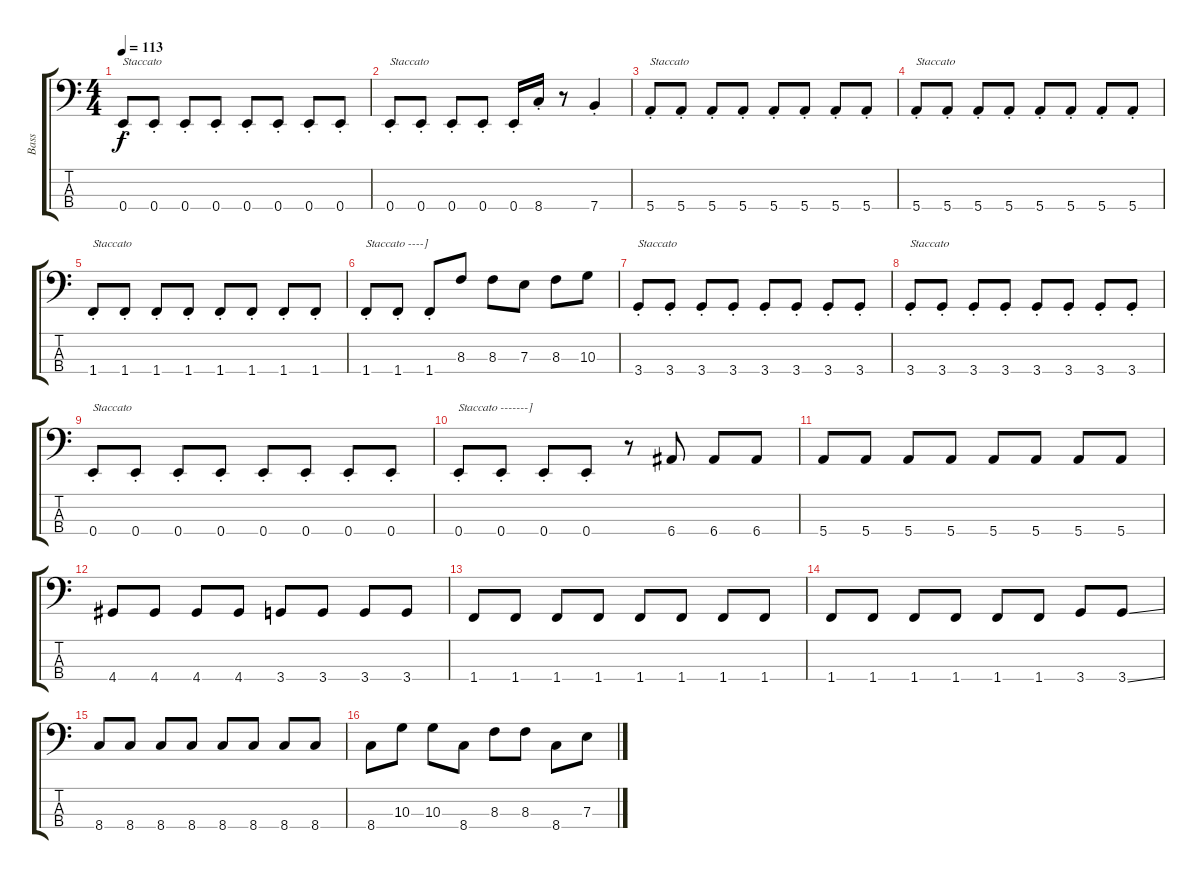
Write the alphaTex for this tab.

\track ("Bass" "Bass") {instrument electricbasspick}
\staff {score tabs}
\tuning (G2 D2 A1 E1) {hide}
\ts (4 4)
\tempo 113
\clef f4
\ks c
0.4{st}.8{txt "Staccato" dy f} 0.4{st}.8 0.4{st}.8 0.4{st}.8 0.4{st}.8 0.4{st}.8 0.4{st}.8 0.4{st}.8 |
0.4{st}.8{txt "Staccato"} 0.4{st}.8 0.4{st}.8 0.4{st}.8 0.4{st}.16 8.4{st}.16 r.8 7.4{st}.4 |
5.4{st}.8{txt "Staccato"} 5.4{st}.8 5.4{st}.8 5.4{st}.8 5.4{st}.8 5.4{st}.8 5.4{st}.8 5.4{st}.8 |
5.4{st}.8{txt "Staccato"} 5.4{st}.8 5.4{st}.8 5.4{st}.8 5.4{st}.8 5.4{st}.8 5.4{st}.8 5.4{st}.8 |
1.4{st}.8{txt "Staccato"} 1.4{st}.8 1.4{st}.8 1.4{st}.8 1.4{st}.8 1.4{st}.8 1.4{st}.8 1.4{st}.8 |
1.4{st}.8{txt "Staccato ----]"} 1.4{st}.8 1.4{st}.8 8.3.8 8.3.8 7.3.8 8.3.8 10.3.8 |
3.4{st}.8{txt "Staccato"} 3.4{st}.8 3.4{st}.8 3.4{st}.8 3.4{st}.8 3.4{st}.8 3.4{st}.8 3.4{st}.8 |
3.4{st}.8{txt "Staccato"} 3.4{st}.8 3.4{st}.8 3.4{st}.8 3.4{st}.8 3.4{st}.8 3.4{st}.8 3.4{st}.8 |
0.4{st}.8{txt "Staccato"} 0.4{st}.8 0.4{st}.8 0.4{st}.8 0.4{st}.8 0.4{st}.8 0.4{st}.8 0.4{st}.8 |
0.4{st}.8{txt "Staccato -------]"} 0.4{st}.8 0.4{st}.8 0.4{st}.8 r.8 6.4.8 6.4.8 6.4.8 |
5.4.8 5.4.8 5.4.8 5.4.8 5.4.8 5.4.8 5.4.8 5.4.8 |
4.4.8 4.4.8 4.4.8 4.4.8 3.4.8 3.4.8 3.4.8 3.4.8 |
1.4.8 1.4.8 1.4.8 1.4.8 1.4.8 1.4.8 1.4.8 1.4.8 |
1.4.8 1.4.8 1.4.8 1.4.8 1.4.8 1.4.8 3.4.8 3.4{ss}.8 |
8.4.8 8.4.8 8.4.8 8.4.8 8.4.8 8.4.8 8.4.8 8.4.8 |
8.4.8 10.3.8 10.3.8 8.4.8 8.3.8 8.3.8 8.4.8 7.3.8
